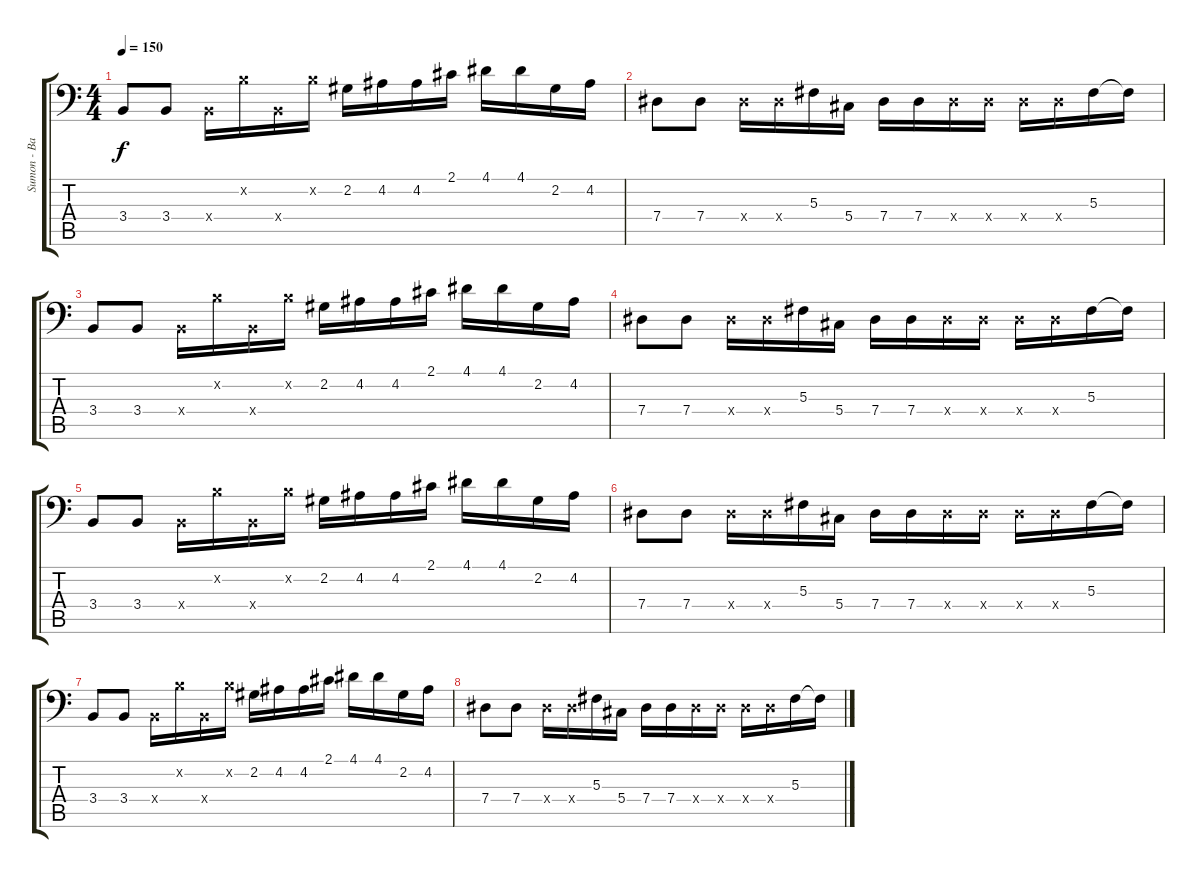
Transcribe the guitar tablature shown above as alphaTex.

\track ("Sumon - Bass" "Sumon - Ba") {instrument electricbassfinger}
\staff {score tabs}
\tuning (B2 Gb2 Db2 Ab1 Eb1 Bb0) {hide}
\ts (4 4)
\tempo 150
\clef f4
\ks c
3.4.8{dy f} 3.4.8 3.4{x}.16 5.2{x}.16 3.4{x}.16 5.2{x}.16 2.2.16 4.2.16 4.2.16 2.1.16 4.1.16 4.1.16 2.2.16 4.2.16 |
7.4.8 7.4.8 7.4{x}.16 7.4{x}.16 5.3.16 5.4.16 7.4.16 7.4.16 7.4{x}.16 7.4{x}.16 7.4{x}.16 7.4{x}.16 5.3.16 5.3{t}.16 |
3.4.8 3.4.8 3.4{x}.16 5.2{x}.16 3.4{x}.16 5.2{x}.16 2.2.16 4.2.16 4.2.16 2.1.16 4.1.16 4.1.16 2.2.16 4.2.16 |
7.4.8 7.4.8 7.4{x}.16 7.4{x}.16 5.3.16 5.4.16 7.4.16 7.4.16 7.4{x}.16 7.4{x}.16 7.4{x}.16 7.4{x}.16 5.3.16 5.3{t}.16 |
3.4.8 3.4.8 3.4{x}.16 5.2{x}.16 3.4{x}.16 5.2{x}.16 2.2.16 4.2.16 4.2.16 2.1.16 4.1.16 4.1.16 2.2.16 4.2.16 |
7.4.8 7.4.8 7.4{x}.16 7.4{x}.16 5.3.16 5.4.16 7.4.16 7.4.16 7.4{x}.16 7.4{x}.16 7.4{x}.16 7.4{x}.16 5.3.16 5.3{t}.16 |
3.4.8 3.4.8 3.4{x}.16 5.2{x}.16 3.4{x}.16 5.2{x}.16 2.2.16 4.2.16 4.2.16 2.1.16 4.1.16 4.1.16 2.2.16 4.2.16 |
7.4.8 7.4.8 7.4{x}.16 7.4{x}.16 5.3.16 5.4.16 7.4.16 7.4.16 7.4{x}.16 7.4{x}.16 7.4{x}.16 7.4{x}.16 5.3.16 5.3{t}.16
